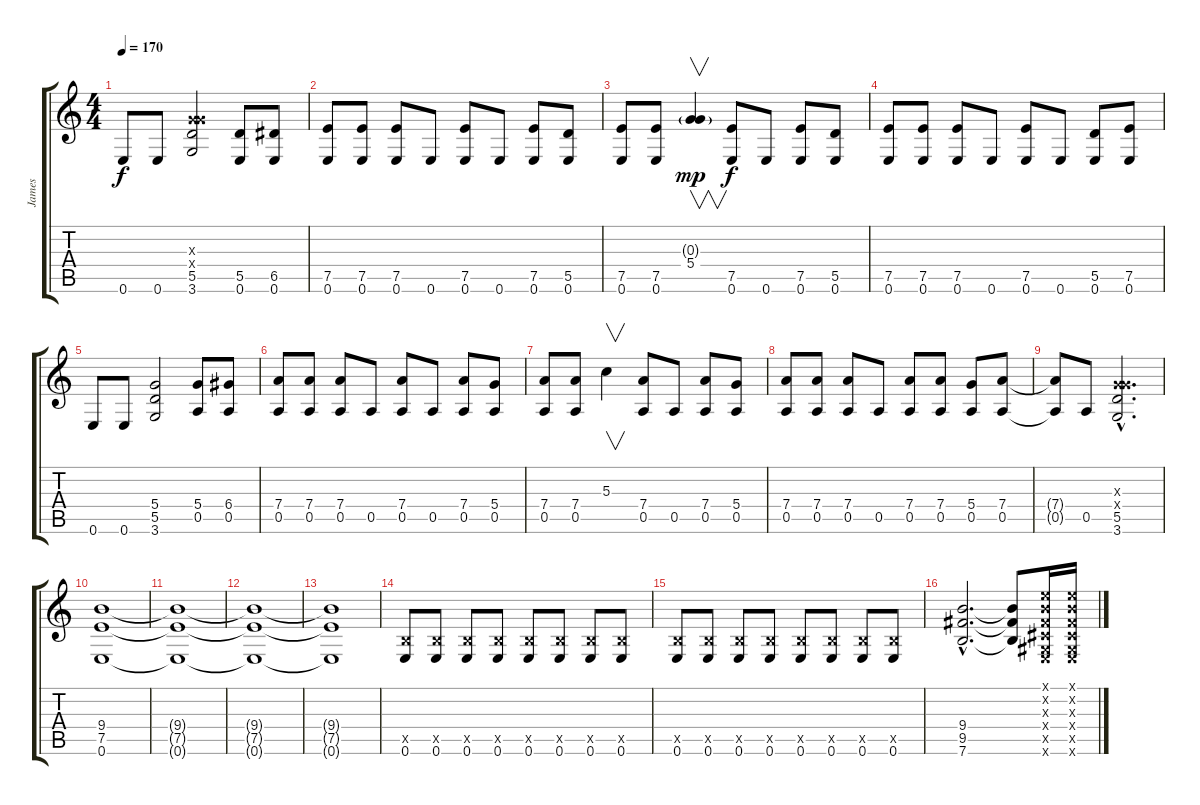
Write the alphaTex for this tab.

\track ("James" "James") {instrument distortionguitar}
\staff {score tabs}
\tuning (E4 B3 G3 D3 A2 E2) {hide}
\ts (4 4)
\tempo 170
\clef g2
\ks c
0.6.8{dy f} 0.6.8 (0.3{x} 5.4{x} 5.5 3.6).2 (5.5 0.6).8 (6.5 0.6).8 |
(7.5 0.6).8 (7.5 0.6).8 (7.5 0.6).8 0.6.8 (7.5 0.6).8 0.6.8 (7.5 0.6).8 (5.5 0.6).8 |
(7.5 0.6).8 (7.5 0.6).8 (0.3{g} 5.4).4{v dy mp} (7.5 0.6).8{dy f} 0.6.8 (7.5 0.6).8 (5.5 0.6).8 |
(7.5 0.6).8 (7.5 0.6).8 (7.5 0.6).8 0.6.8 (7.5 0.6).8 0.6.8 (5.5 0.6).8 (7.5 0.6).8 |
0.6.8 0.6.8 (5.4 5.5 3.6).2 (5.4 0.5).8 (6.4 0.5).8 |
(7.4 0.5).8 (7.4 0.5).8 (7.4 0.5).8 0.5.8 (7.4 0.5).8 0.5.8 (7.4 0.5).8 (5.4 0.5).8 |
(7.4 0.5).8 (7.4 0.5).8 5.3.4{v} (7.4 0.5).8 0.5.8 (7.4 0.5).8 (5.4 0.5).8 |
(7.4 0.5).8 (7.4 0.5).8 (7.4 0.5).8 0.5.8 (7.4 0.5).8 (7.4 0.5).8 (5.4 0.5).8 (7.4 0.5).8 |
(7.4{t} 0.5{t}).8 0.5.8 (0.3{hac x} 5.4{hac x} 5.5{hac} 3.6{hac}).2{d} |
(9.4 7.5 0.6).1 |
(9.4{t} 7.5{t} 0.6{t}).1 |
(9.4{t} 7.5{t} 0.6{t}).1 |
(9.4{t} 7.5{t} 0.6{t}).1 |
(2.5{x} 0.6).8 (2.5{x} 0.6).8 (2.5{x} 0.6).8 (2.5{x} 0.6).8 (2.5{x} 0.6).8 (2.5{x} 0.6).8 (2.5{x} 0.6).8 (2.5{x} 0.6).8 |
(2.5{x} 0.6).8 (2.5{x} 0.6).8 (2.5{x} 0.6).8 (2.5{x} 0.6).8 (2.5{x} 0.6).8 (2.5{x} 0.6).8 (2.5{x} 0.6).8 (2.5{x} 0.6).8 |
(9.4{hac} 9.5{hac} 7.6{hac}).2{d} (9.4{t} 9.5{t} 7.6{t}).8 (0.1{x} 0.2{x} -1.3{x} -1.4{x} -1.5{x} 0.6{x}).16 (0.1{x} 0.2{x} -1.3{x} -1.4{x} -1.5{x} 0.6{x}).16
